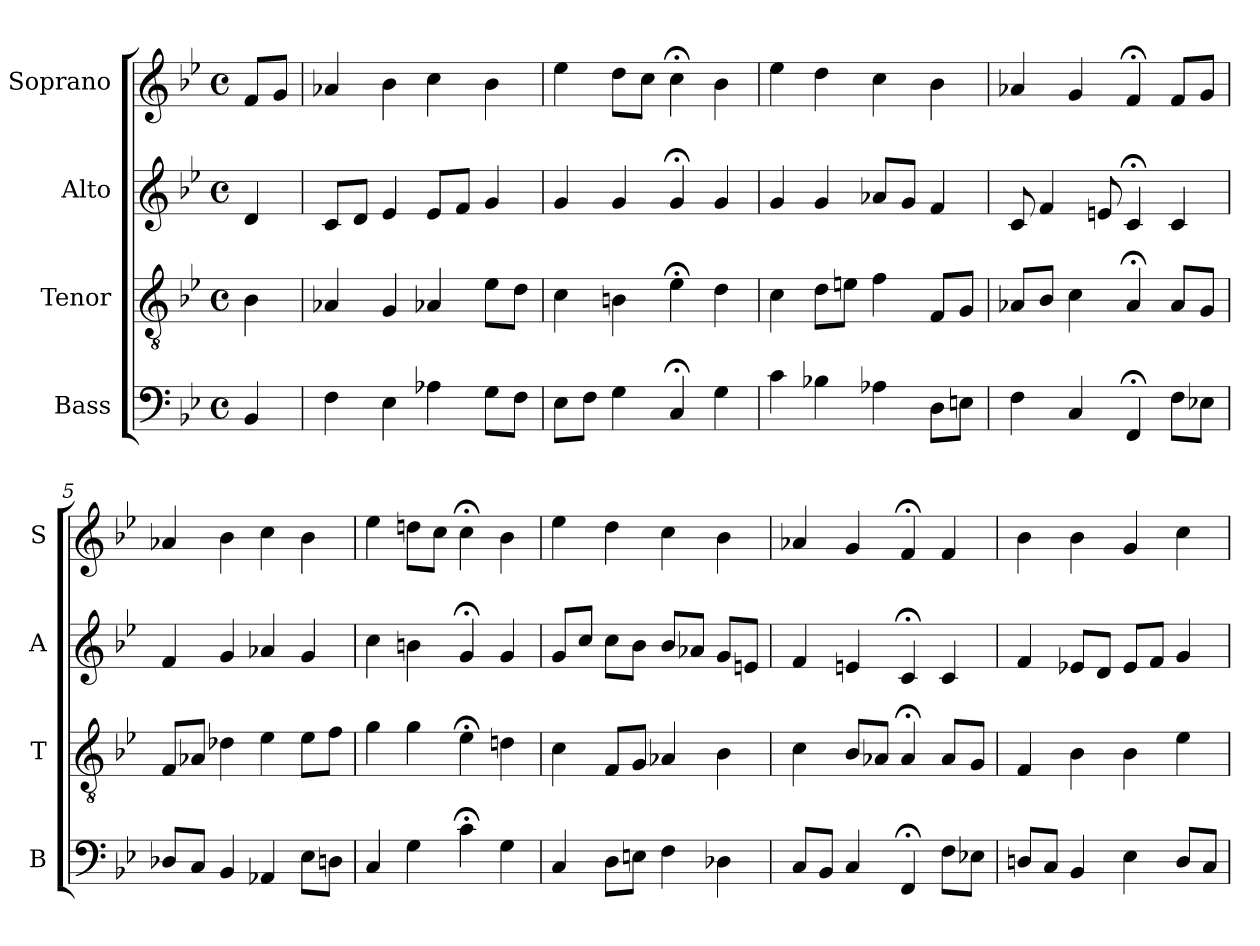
**kern	**kern	**kern	**kern
*part4	*part3	*part2	*part1
*staff4	*staff3	*staff2	*staff1
*I"Bass	*I"Tenor	*I"Alto	*I"Soprano
*I'B	*I'T	*I'A	*I'S
*clefF4	*clefGv2	*clefG2	*clefG2
*k[b-e-]	*k[b-e-]	*k[b-e-]	*k[b-e-]
*C:dor	*C:dor	*C:dor	*C:dor
*M4/4	*M4/4	*M4/4	*M4/4
*met(c)	*met(c)	*met(c)	*met(c)
*MM100	*MM100	*MM100	*MM100
=	=	=	=
4BB-	4B-	4d	8fL
.	.	.	8gJ
=1	=1	=1	=1
4F	4A-X	8cL	4a-X
.	.	8dJ	.
4E-	4G	4e-	4b-
4A-X	4A-X	8e-L	4cc
.	.	8fJ	.
8GL	8e-L	4g	4b-
8FJ	8dJ	.	.
=2	=2	=2	=2
8E-L	4c	4g	4ee-
8FJ	.	.	.
4G	4Bn	4g	8ddL
.	.	.	8ccJ
4C;<	4e-;<	4g;<	4cc;<
4G	4d	4g	4b-
=3	=3	=3	=3
4c	4c	4g	4ee-
4B-X	8dL	4g	4dd
.	8enJ	.	.
4A-X	4f	8a-XL	4cc
.	.	8gJ	.
8DL	8FL	4f	4b-
8EnJ	8GJ	.	.
=4	=4	=4	=4
4F	8A-XL	8c	4a-X
.	8B-J	4f	.
4C	4c	.	4g
.	.	8en	.
4FF;<	4A-;<	4c;<	4f;<
8FL	8A-L	4c	8fL
8E-XJ	8GJ	.	8gJ
=5	=5	=5	=5
8D-XL	8FL	4f	4a-X
8CJ	8A-XJ	.	.
4BB-	4d-X	4g	4b-
4AA-X	4e-	4a-X	4cc
8E-L	8e-L	4g	4b-
8DnJ	8fJ	.	.
=6	=6	=6	=6
4C	4g	4cc	4ee-
4G	4g	4bn	8ddnL
.	.	.	8ccJ
4c;<	4e-;<	4g;<	4cc;<
4G	4dn	4g	4b-
=7	=7	=7	=7
4C	4c	8gL	4ee-
.	.	8ccJ	.
8DL	8FL	8ccL	4dd
8EnJ	8GJ	8b-J	.
4F	4A-X	8b-L	4cc
.	.	8a-XJ	.
4D-Xi	4B-i	8giL	4b-i
.	.	8enJ	.
=8	=8	=8	=8
8CL	4c	4f	4a-X
8BB-J	.	.	.
4C	8B-L	4en	4g
.	8A-XJ	.	.
4FF;<	4A-;<	4c;<	4f;<
8FL	8A-L	4c	4f
8E-XJ	8GJ	.	.
=9	=9	=9	=9
8DnL	4F	4f	4b-
8CJ	.	.	.
4BB-	4B-	8e-XL	4b-
.	.	8dJ	.
4E-	4B-	8e-L	4g
.	.	8fJ	.
8DL	4e-	4g	4cc
8CJ	.	.	.
=	=	=	=
*-	*-	*-	*-
